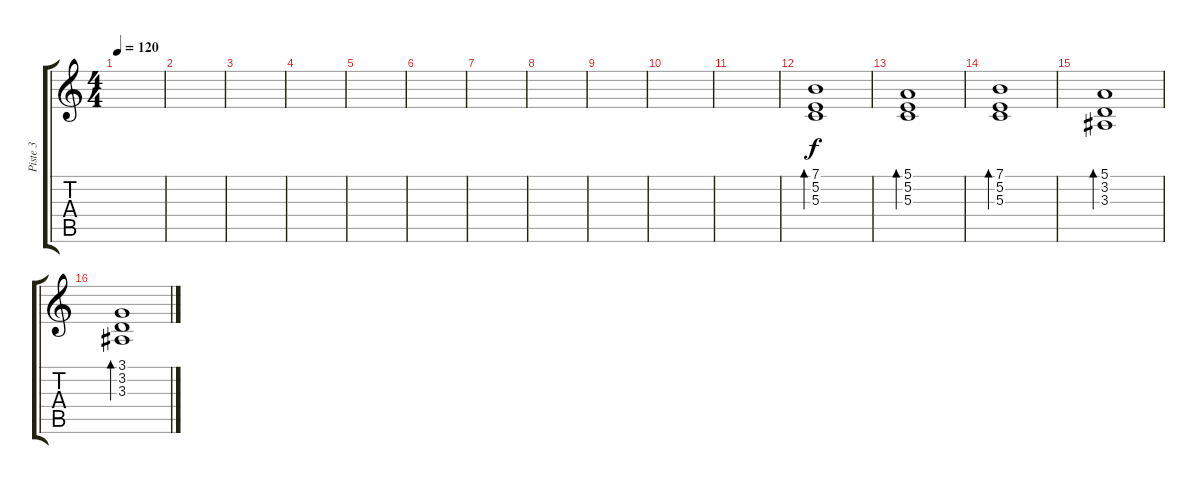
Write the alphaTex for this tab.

\track ("Piste 3" "Piste 3") {instrument glockenspiel}
\staff {score tabs}
\tuning (E4 B3 G3 D3 A2 E2) {hide}
\ts (4 4)
\tempo 120
\clef g2
\ks c
|
|
|
|
|
|
|
|
|
|
|
(7.1 5.2 5.3).1{bd 480} |
(5.1 5.2 5.3).1{bd 480} |
(7.1 5.2 5.3).1{bd 480} |
(5.1 3.2 3.3).1{bd 480} |
(3.1 3.2 3.3).1{bd 480}
